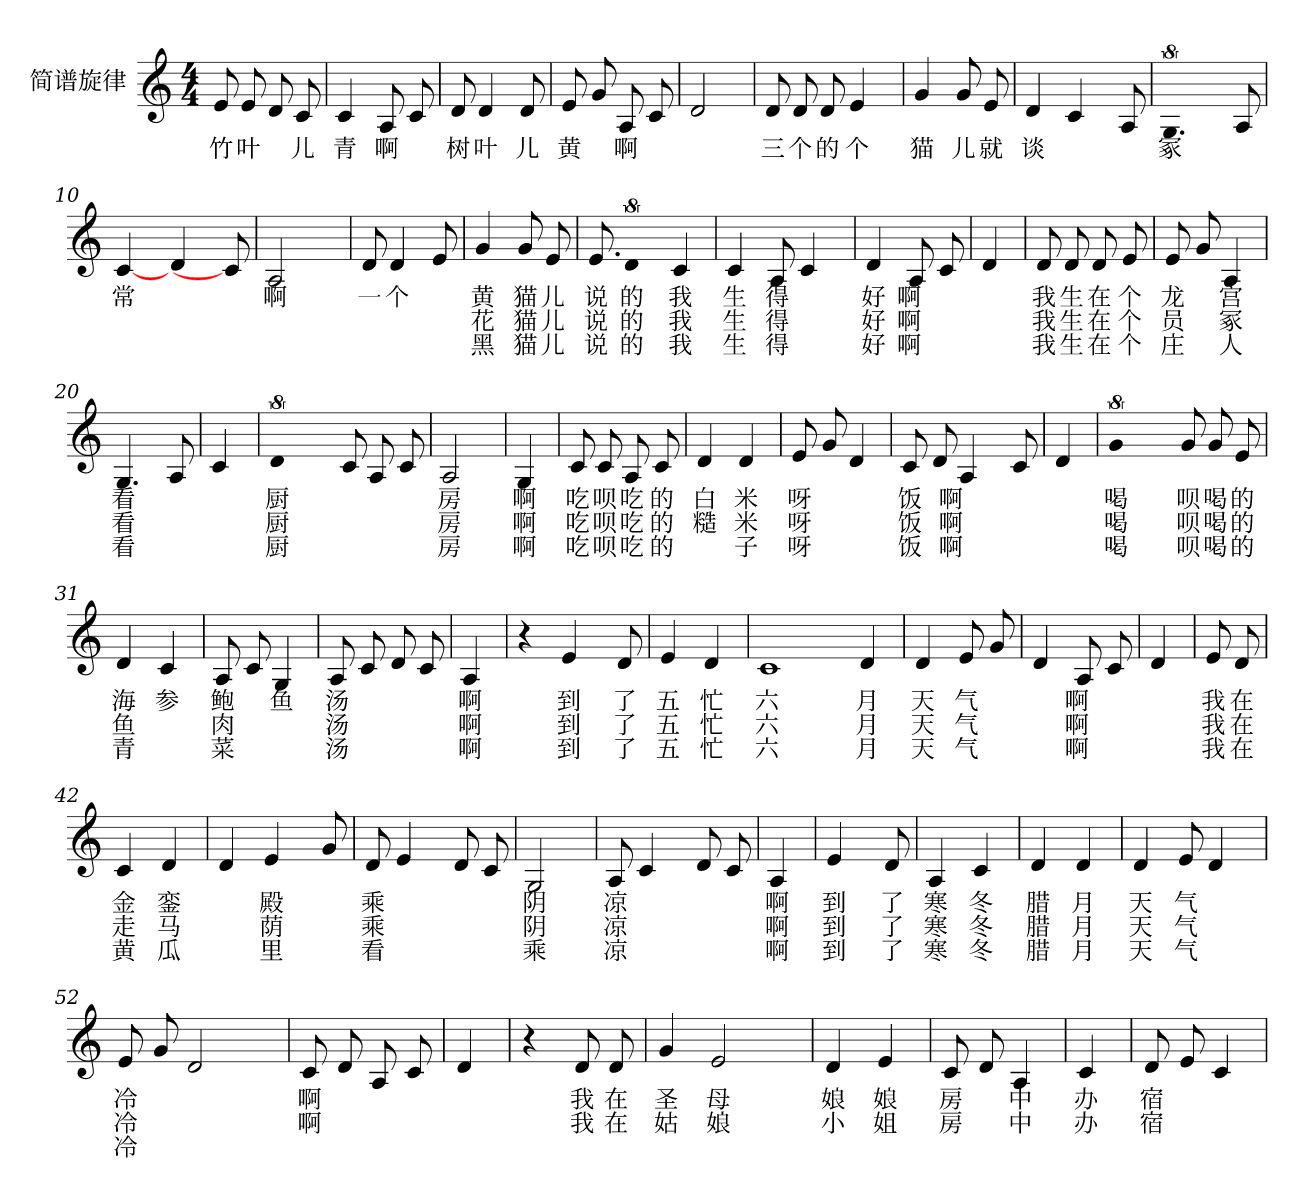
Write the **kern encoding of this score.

**kern	**text	**text	**text
*part1	*part1	*part1	*part1
*staff1	*staff1	*staff1	*staff1
*I"简谱旋律	*	*	*
*k[]	*	*	*
*M4/4	*	*	*
=1	=1	=1	=1
8e	竹	.	.
8e	叶	.	.
8d	.	.	.
8c	儿	.	.
=2	=2	=2	=2
4c	青	.	.
8A	啊	.	.
8c	.	.	.
=3	=3	=3	=3
8d	树	.	.
4d	叶	.	.
8d	儿	.	.
=4	=4	=4	=4
8e	黄	.	.
8g	.	.	.
8A	啊	.	.
8c	.	.	.
=5	=5	=5	=5
2d	.	.	.
=6	=6	=6	=6
8d	三	.	.
8d	个	.	.
8d	的	.	.
!LO:N:vis=4	!	!	!
4.e	个	.	.
=7	=7	=7	=7
4g	猫	.	.
8g	儿	.	.
8e	就	.	.
=8	=8	=8	=8
4d	谈	.	.
!LO:N:vis=4	!	!	!
4.c	.	.	.
8A	.	.	.
=9	=9	=9	=9
!LO:N:vis=2.	!	!	!
8%5G	冢	.	.
8A	.	.	.
=10	=10	=10	=10
!LO:N:vis=4	!	!	!
[4.c	常	.	.
!LO:N:vis=4	!	!	!
4.d	.	.	.
8c]	.	.	.
=11	=11	=11	=11
!LO:N:vis=2	!	!	!
2.A	啊	.	.
=12	=12	=12	=12
8d	一	.	.
4d	个	.	.
8e	.	.	.
=13	=13	=13	=13
4g	黄	花	黑
8g	猫	猫	猫
8e	儿	儿	儿
=14	=14	=14	=14
8.e	说	说	说
!LO:N:vis=4	!	!	!
16%5d	的	的	的
4c	我	我	我
=15	=15	=15	=15
4c	生	生	生
8A	得	得	得
!LO:N:vis=4	!	!	!
4.c	.	.	.
=16	=16	=16	=16
4d	好	好	好
8A	啊	啊	啊
8c	.	.	.
=17	=17	=17	=17
4d	.	.	.
=18	=18	=18	=18
8d	我	我	我
8d	生	生	生
8d	在	在	在
8e	个	个	个
=19	=19	=19	=19
8e	龙	员	庄
8g	.	.	.
4A	宫	冢	人
=20	=20	=20	=20
4.G	看	看	看
8A	.	.	.
=21	=21	=21	=21
4c	.	.	.
=22	=22	=22	=22
!LO:N:vis=2	!	!	!
8%5d	厨	厨	厨
8c	.	.	.
8A	.	.	.
8c	.	.	.
=23	=23	=23	=23
2A	房	房	房
=24	=24	=24	=24
4G	啊	啊	啊
=25	=25	=25	=25
8c	吃	吃	吃
8c	呗	呗	呗
8A	吃	吃	吃
8c	的	的	的
=26	=26	=26	=26
4d	白	糙	.
4d	米	米	子
=27	=27	=27	=27
8e	呀	呀	呀
8g	.	.	.
4d	.	.	.
=28	=28	=28	=28
8c	饭	饭	饭
8d	.	.	.
!LO:N:vis=4	!	!	!
4.A	啊	啊	啊
8c	.	.	.
=29	=29	=29	=29
4d	.	.	.
=30	=30	=30	=30
!LO:N:vis=2	!	!	!
8%5g	喝	喝	喝
8g	呗	呗	呗
8g	喝	喝	喝
8e	的	的	的
=31	=31	=31	=31
4d	海	鱼	青
4c	参	.	.
=32	=32	=32	=32
8A	鲍	肉	菜
8c	.	.	.
4G	鱼	.	.
=33	=33	=33	=33
8A	汤	汤	汤
8c	.	.	.
8d	.	.	.
8c	.	.	.
=34	=34	=34	=34
4A	啊	啊	啊
=35	=35	=35	=35
4r	.	.	.
!LO:N:vis=4	!	!	!
4.e	到	到	到
8d	了	了	了
=36	=36	=36	=36
4e	五	五	五
4d	忙	忙	忙
=37	=37	=37	=37
1c	六	六	六
4d	月	月	月
=38	=38	=38	=38
4d	天	天	天
8e	气	气	气
8g	.	.	.
=39	=39	=39	=39
4d	.	.	.
8A	啊	啊	啊
8c	.	.	.
=40	=40	=40	=40
4d	.	.	.
=41	=41	=41	=41
8e	我	我	我
8d	在	在	在
=42	=42	=42	=42
4c	金	走	黄
4d	銮	马	瓜
=43	=43	=43	=43
4d	.	.	.
!LO:N:vis=4	!	!	!
4.e	殿	荫	里
8g	.	.	.
=44	=44	=44	=44
8d	乘	乘	看
!LO:N:vis=4	!	!	!
4.e	.	.	.
8d	.	.	.
8c	.	.	.
=45	=45	=45	=45
2G	阴	阴	乘
=46	=46	=46	=46
8A	凉	凉	凉
!LO:N:vis=4	!	!	!
4.c	.	.	.
8d	.	.	.
8c	.	.	.
=47	=47	=47	=47
4A	啊	啊	啊
=48	=48	=48	=48
!LO:N:vis=4	!	!	!
4.e	到	到	到
8d	了	了	了
=49	=49	=49	=49
4A	寒	寒	寒
4c	冬	冬	冬
=50	=50	=50	=50
4d	腊	腊	腊
4d	月	月	月
=51	=51	=51	=51
4d	天	天	天
8e	气	气	气
!LO:N:vis=4	!	!	!
4.d	.	.	.
=52	=52	=52	=52
8e	冷	冷	冷
8g	.	.	.
!LO:N:vis=2	!	!	!
2.d	.	.	.
=53	=53	=53	=53
8c	啊	啊	.
8d	.	.	.
8A	.	.	.
8c	.	.	.
=54	=54	=54	=54
4d	.	.	.
=55	=55	=55	=55
4r	.	.	.
8d	我	我	.
8d	在	在	.
=56	=56	=56	=56
4g	圣	姑	.
!LO:N:vis=2	!	!	!
2.e	母	娘	.
=57	=57	=57	=57
4d	娘	小	.
4e	娘	姐	.
=58	=58	=58	=58
8c	房	房	.
8d	.	.	.
4A	中	中	.
=59	=59	=59	=59
4c	办	办	.
=60	=60	=60	=60
8d	宿	宿	.
8e	.	.	.
4c	.	.	.
=	=	=	=
*-	*-	*-	*-
